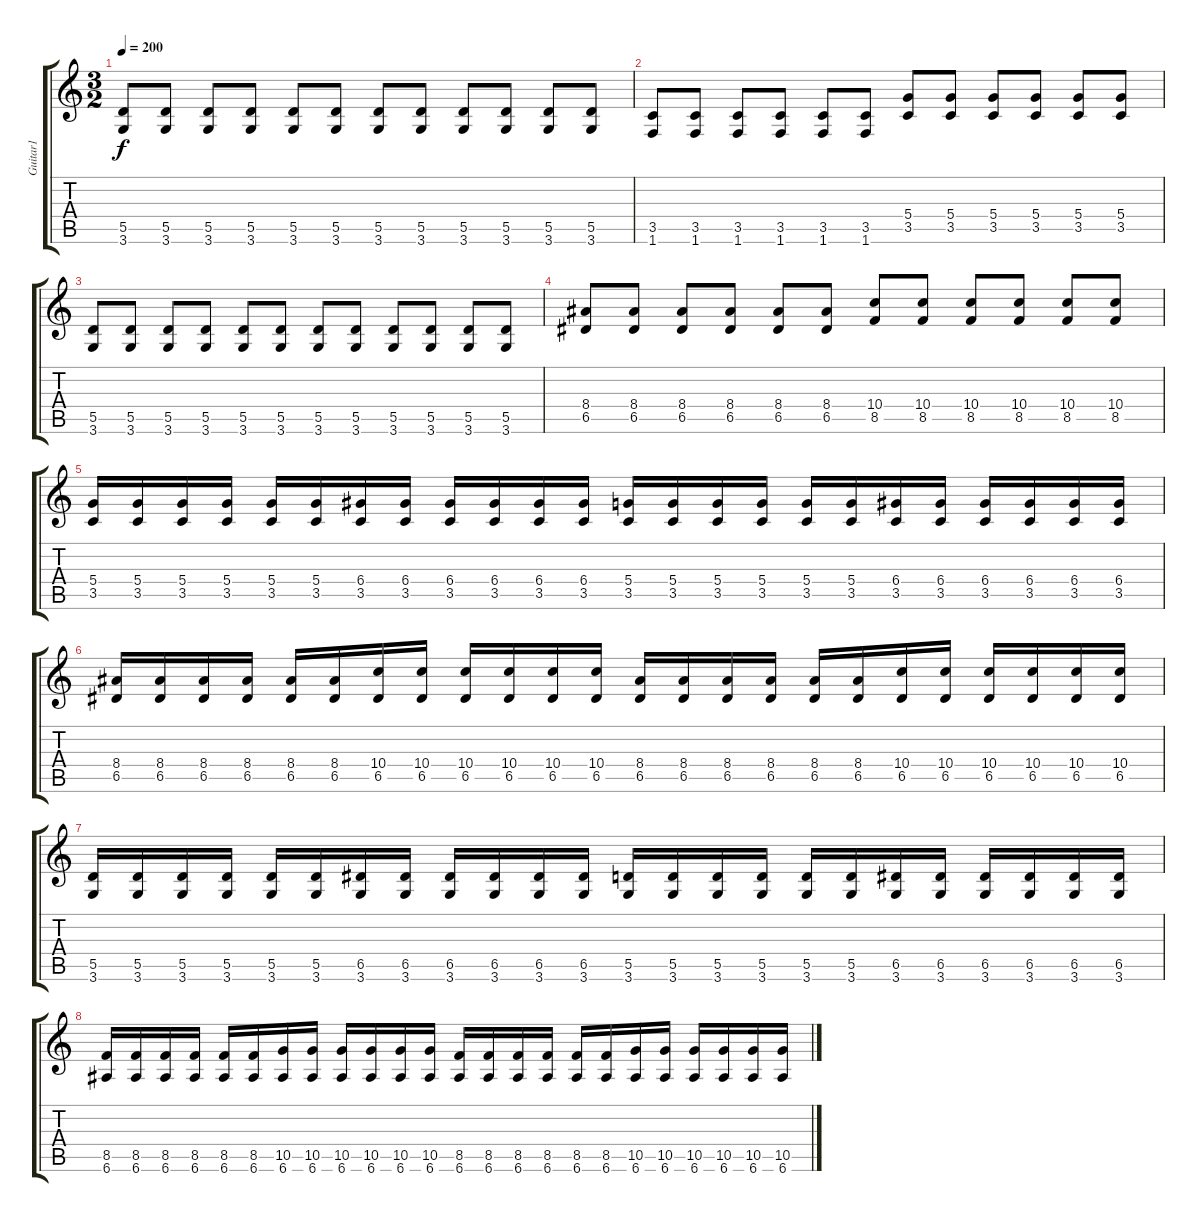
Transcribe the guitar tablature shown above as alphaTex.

\track ("Guitar1" "Guitar1") {instrument distortionguitar}
\staff {score tabs}
\tuning (E4 B3 G3 D3 A2 E2) {hide}
\ts (3 2)
\tempo 200
\clef g2
\ks c
(5.5 3.6).8{dy f} (5.5 3.6).8 (5.5 3.6).8 (5.5 3.6).8 (5.5 3.6).8 (5.5 3.6).8 (5.5 3.6).8 (5.5 3.6).8 (5.5 3.6).8 (5.5 3.6).8 (5.5 3.6).8 (5.5 3.6).8 |
(3.5 1.6).8 (3.5 1.6).8 (3.5 1.6).8 (3.5 1.6).8 (3.5 1.6).8 (3.5 1.6).8 (5.4 3.5).8 (5.4 3.5).8 (5.4 3.5).8 (5.4 3.5).8 (5.4 3.5).8 (5.4 3.5).8 |
(5.5 3.6).8 (5.5 3.6).8 (5.5 3.6).8 (5.5 3.6).8 (5.5 3.6).8 (5.5 3.6).8 (5.5 3.6).8 (5.5 3.6).8 (5.5 3.6).8 (5.5 3.6).8 (5.5 3.6).8 (5.5 3.6).8 |
(8.4 6.5).8 (8.4 6.5).8 (8.4 6.5).8 (8.4 6.5).8 (8.4 6.5).8 (8.4 6.5).8 (10.4 8.5).8 (10.4 8.5).8 (10.4 8.5).8 (10.4 8.5).8 (10.4 8.5).8 (10.4 8.5).8 |
(5.4 3.5).16 (5.4 3.5).16 (5.4 3.5).16 (5.4 3.5).16 (5.4 3.5).16 (5.4 3.5).16 (6.4 3.5).16 (6.4 3.5).16 (6.4 3.5).16 (6.4 3.5).16 (6.4 3.5).16 (6.4 3.5).16 (5.4 3.5).16 (5.4 3.5).16 (5.4 3.5).16 (5.4 3.5).16 (5.4 3.5).16 (5.4 3.5).16 (6.4 3.5).16 (6.4 3.5).16 (6.4 3.5).16 (6.4 3.5).16 (6.4 3.5).16 (6.4 3.5).16 |
(8.4 6.5).16 (8.4 6.5).16 (8.4 6.5).16 (8.4 6.5).16 (8.4 6.5).16 (8.4 6.5).16 (10.4 6.5).16 (10.4 6.5).16 (10.4 6.5).16 (10.4 6.5).16 (10.4 6.5).16 (10.4 6.5).16 (8.4 6.5).16 (8.4 6.5).16 (8.4 6.5).16 (8.4 6.5).16 (8.4 6.5).16 (8.4 6.5).16 (10.4 6.5).16 (10.4 6.5).16 (10.4 6.5).16 (10.4 6.5).16 (10.4 6.5).16 (10.4 6.5).16 |
(5.5 3.6).16 (5.5 3.6).16 (5.5 3.6).16 (5.5 3.6).16 (5.5 3.6).16 (5.5 3.6).16 (6.5 3.6).16 (6.5 3.6).16 (6.5 3.6).16 (6.5 3.6).16 (6.5 3.6).16 (6.5 3.6).16 (5.5 3.6).16 (5.5 3.6).16 (5.5 3.6).16 (5.5 3.6).16 (5.5 3.6).16 (5.5 3.6).16 (6.5 3.6).16 (6.5 3.6).16 (6.5 3.6).16 (6.5 3.6).16 (6.5 3.6).16 (6.5 3.6).16 |
(8.5 6.6).16 (8.5 6.6).16 (8.5 6.6).16 (8.5 6.6).16 (8.5 6.6).16 (8.5 6.6).16 (10.5 6.6).16 (10.5 6.6).16 (10.5 6.6).16 (10.5 6.6).16 (10.5 6.6).16 (10.5 6.6).16 (8.5 6.6).16 (8.5 6.6).16 (8.5 6.6).16 (8.5 6.6).16 (8.5 6.6).16 (8.5 6.6).16 (10.5 6.6).16 (10.5 6.6).16 (10.5 6.6).16 (10.5 6.6).16 (10.5 6.6).16 (10.5 6.6).16
